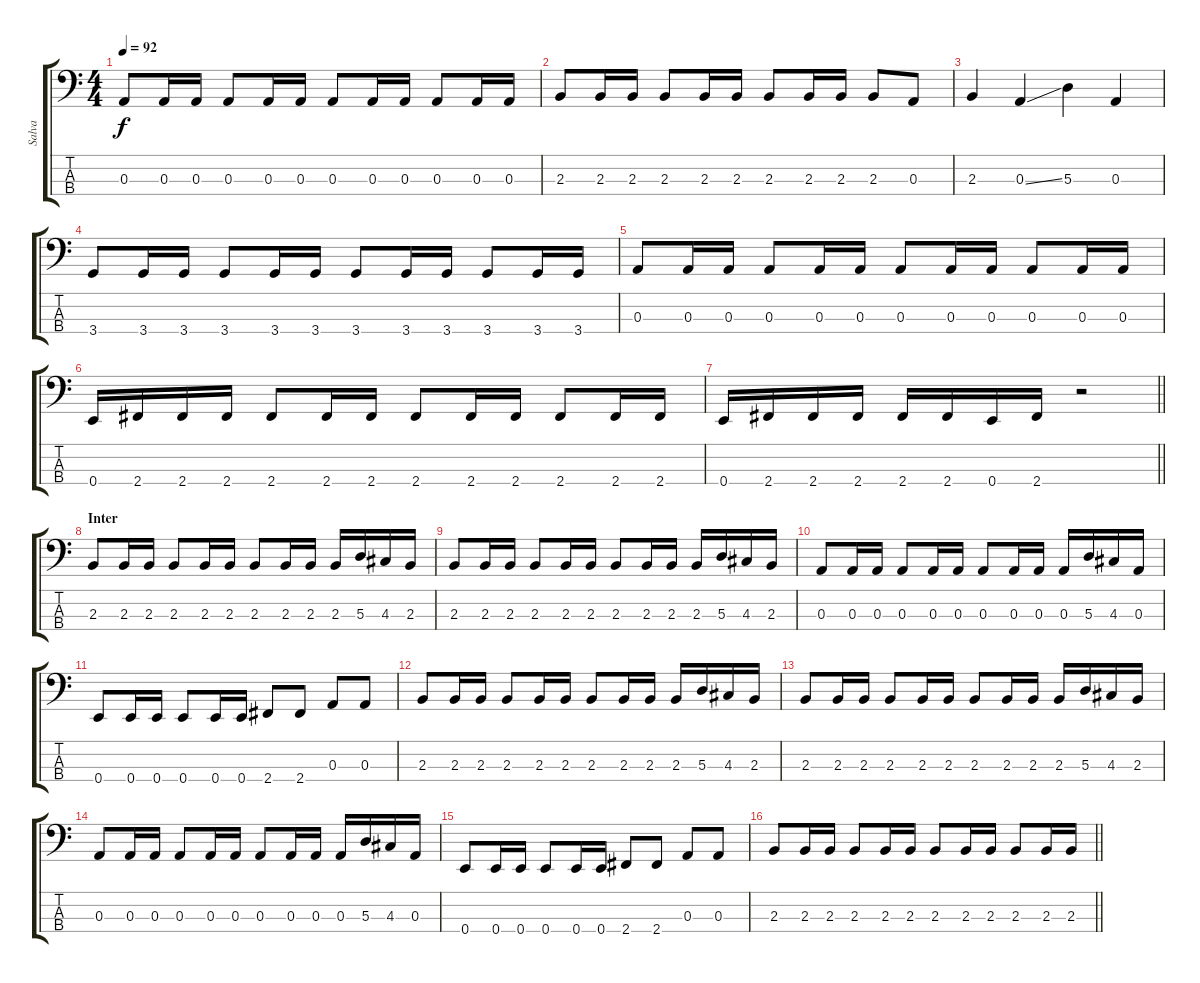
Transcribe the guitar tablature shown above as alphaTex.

\track ("Salva" "Salva") {instrument electricbassfinger}
\staff {score tabs}
\tuning (G2 D2 A1 E1) {hide}
\ts (4 4)
\tempo 92
\clef f4
\ks c
0.3.8{dy f} 0.3.16 0.3.16 0.3.8 0.3.16 0.3.16 0.3.8 0.3.16 0.3.16 0.3.8 0.3.16 0.3.16 |
2.3.8 2.3.16 2.3.16 2.3.8 2.3.16 2.3.16 2.3.8 2.3.16 2.3.16 2.3.8 0.3.8 |
2.3.4 0.3{ss}.4 5.3.4 0.3.4 |
3.4.8 3.4.16 3.4.16 3.4.8 3.4.16 3.4.16 3.4.8 3.4.16 3.4.16 3.4.8 3.4.16 3.4.16 |
0.3.8 0.3.16 0.3.16 0.3.8 0.3.16 0.3.16 0.3.8 0.3.16 0.3.16 0.3.8 0.3.16 0.3.16 |
0.4.16 2.4.16 2.4.16 2.4.16 2.4.8 2.4.16 2.4.16 2.4.8 2.4.16 2.4.16 2.4.8 2.4.16 2.4.16 |
\barLineRight lightlight
0.4.16 2.4.16 2.4.16 2.4.16 2.4.16 2.4.16 0.4.16 2.4.16 r.2 |
\section ("" "Inter")
2.3.8 2.3.16 2.3.16 2.3.8 2.3.16 2.3.16 2.3.8 2.3.16 2.3.16 2.3.16 5.3.16 4.3.16 2.3.16 |
2.3.8 2.3.16 2.3.16 2.3.8 2.3.16 2.3.16 2.3.8 2.3.16 2.3.16 2.3.16 5.3.16 4.3.16 2.3.16 |
0.3.8 0.3.16 0.3.16 0.3.8 0.3.16 0.3.16 0.3.8 0.3.16 0.3.16 0.3.16 5.3.16 4.3.16 0.3.16 |
0.4.8 0.4.16 0.4.16 0.4.8 0.4.16 0.4.16 2.4.8 2.4.8 0.3.8 0.3.8 |
2.3.8 2.3.16 2.3.16 2.3.8 2.3.16 2.3.16 2.3.8 2.3.16 2.3.16 2.3.16 5.3.16 4.3.16 2.3.16 |
2.3.8 2.3.16 2.3.16 2.3.8 2.3.16 2.3.16 2.3.8 2.3.16 2.3.16 2.3.16 5.3.16 4.3.16 2.3.16 |
0.3.8 0.3.16 0.3.16 0.3.8 0.3.16 0.3.16 0.3.8 0.3.16 0.3.16 0.3.16 5.3.16 4.3.16 0.3.16 |
0.4.8 0.4.16 0.4.16 0.4.8 0.4.16 0.4.16 2.4.8 2.4.8 0.3.8 0.3.8 |
\barLineRight lightlight
2.3.8 2.3.16 2.3.16 2.3.8 2.3.16 2.3.16 2.3.8 2.3.16 2.3.16 2.3.8 2.3.16 2.3.16
